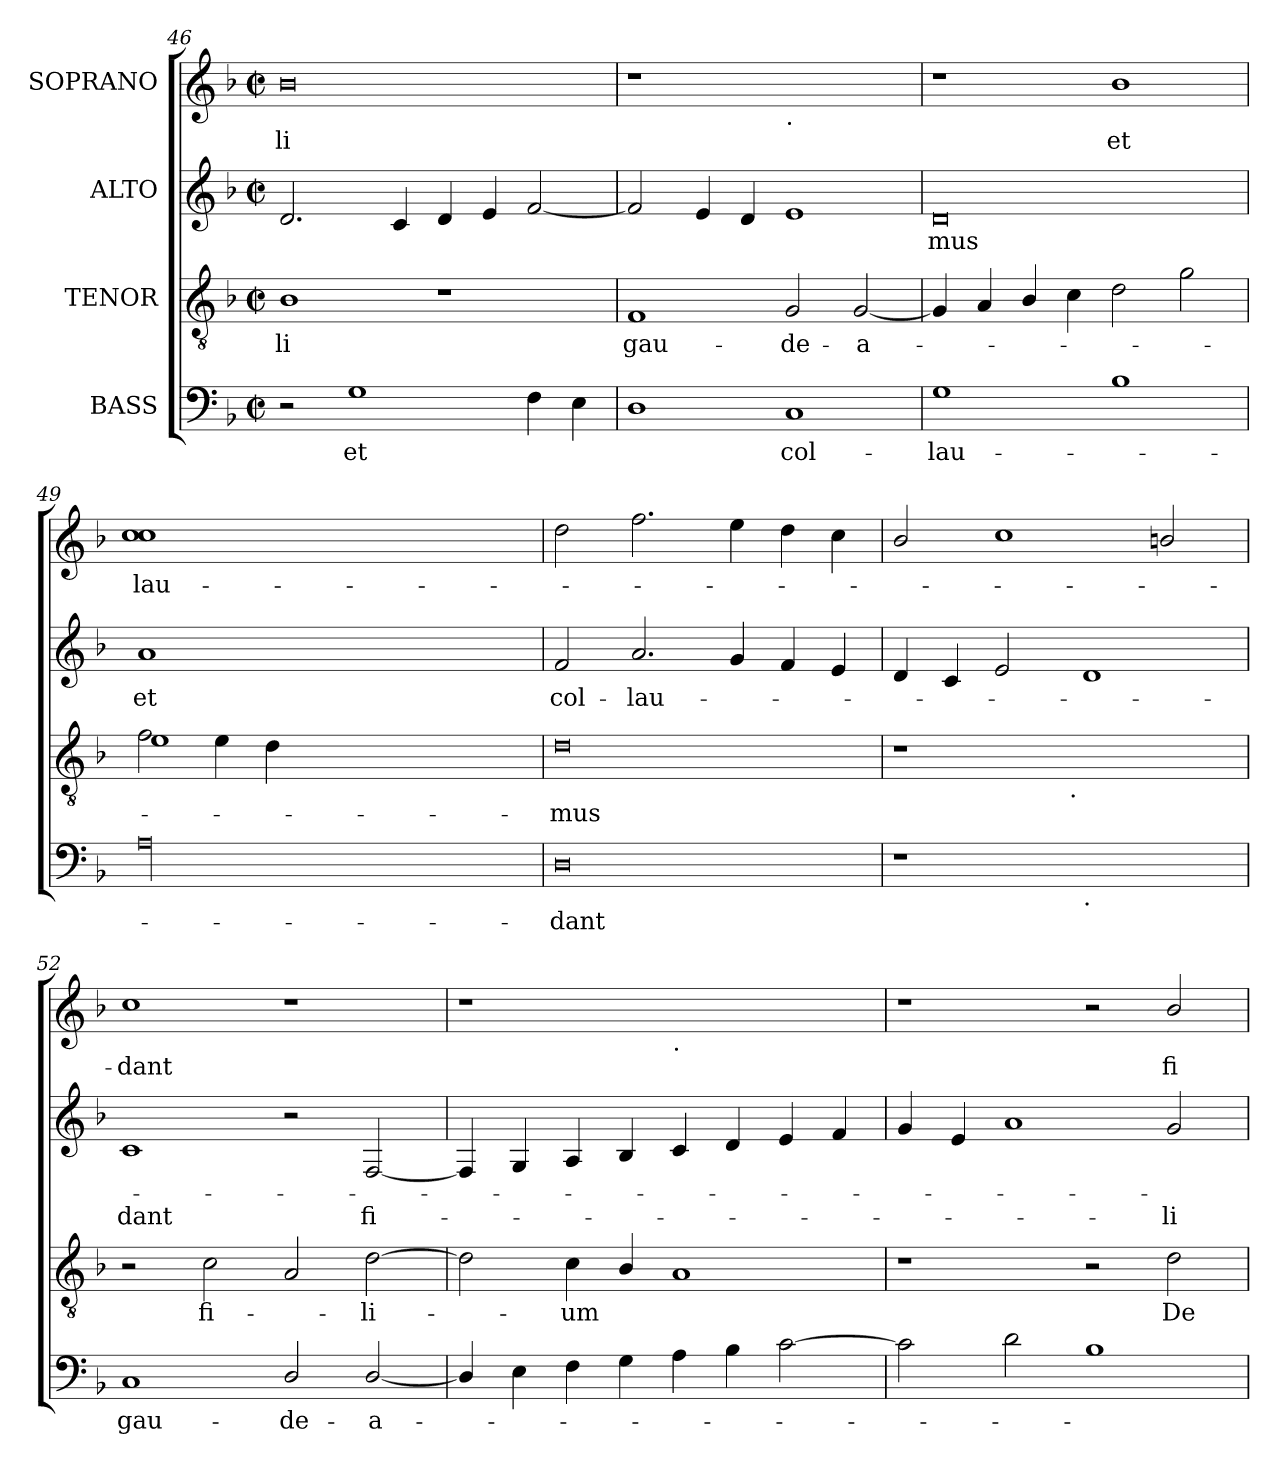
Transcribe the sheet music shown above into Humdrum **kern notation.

**kern	**text	**kern	**text	**kern	**text	**text	**kern	**text
*part4	*part4	*part3	*part3	*part2	*part2	*part2	*part1	*part1
*staff4	*staff4	*staff3	*staff3	*staff2	*staff2	*staff2	*staff1	*staff1
*I"BASS	*	*I"TENOR	*	*I"ALTO	*	*	*I"SOPRANO	*
*clefF4	*	*clefGv2	*	*clefG2	*	*	*clefG2	*
*k[b-]	*	*k[b-]	*	*k[b-]	*	*	*k[b-]	*
*F:	*	*F:	*	*F:	*	*	*F:	*
*M2/2	*	*M2/2	*	*M2/2	*	*	*M2/2	*
*met(c|)	*	*met(c|)	*	*met(c|)	*	*	*met(c|)	*
=46	=46	=46	=46	=46	=46	=46	=46	=46
!	!	!	!LO:LY:b	!	!	!	!	!LO:LY:b:rj
2r	.	1B-	-li	2.d/	.	.	0b-	-li
!	!LO:LY:b	!	!	!	!	!	!	!
1G	et	.	.	.	.	.	.	.
.	.	.	.	4c/	.	.	.	.
.	.	1r	.	4d/	.	.	.	.
.	.	.	.	4e/	.	.	.	.
4F\	.	.	.	[<2f/	.	.	.	.
4E\	.	.	.	.	.	.	.	.
=47	=47	=47	=47	=47	=47	=47	=47	=47
!	!	!	!LO:LY:b	!	!	!	!	!
1D	.	1F	gau-	2f/]	.	.	1r	.
.	.	.	.	4e/	.	.	.	.
.	.	.	.	4d/	.	.	.	.
!	!	!	!	!	!	!	!LO:TX:b:t=.	!
!	!LO:LY:b	!	!LO:LY:b	!	!	!	!	!
1C	col-	2G/	-de-	1e	.	.	1ryy	.
!	!	!	!LO:LY:b	!	!	!	!	!
.	.	[>2G/	-a-	.	.	.	.	.
!!LO:PB:g=z
=48	=48	=48	=48	=48	=48	=48	=48	=48
!	!LO:LY:b	!	!	!	!LO:LY:b	!	!	!
1G	-lau-	4G/]	.	0d	-mus	.	1r	.
.	.	4A/	.	.	.	.	.	.
.	.	4B-/	.	.	.	.	.	.
.	.	4c\	.	.	.	.	.	.
!	!	!	!	!	!	!	!	!LO:LY:b
1B-	.	2d\	.	.	.	.	1b-	et
.	.	2g\	.	.	.	.	.	.
=49	=49	=49	=49	=49	=49	=49	=49	=49
*	*	*^	*	*	*	*	*	*
!	!	!	!	!	!	!LO:LY:b	!	!	!LO:LY:b
00A	.	2f\	1e	.	1a	et	.	1cc 1cc	-lau-
.	.	4e\	.	.	.	.	.	.	.
.	.	4d\	.	.	.	.	.	.	.
.	.	0.ryy	0.ryy	.	0.ryy	.	.	0.ryy	.
=50	=50	=50	=50	=50	=50	=50	=50	=50	=50
!	!LO:LY:b	!	!	!LO:LY:b	!	!LO:LY:b	!	!	!
*	*	*v	*v	*	*	*	*	*	*
0D	-dant	0d	-mus	2f/	col-	.	2dd\	.
!	!	!	!	!	!LO:LY:b	!	!	!
.	.	.	.	2.a/	-lau-	.	2.ff\	.
.	.	.	.	4g/	.	.	4ee\	.
.	.	.	.	4f/	.	.	4dd\	.
.	.	.	.	4e/	.	.	4cc\	.
=51	=51	=51	=51	=51	=51	=51	=51	=51
*	*	*^	*	*	*	*	*	*
1r	.	1r	2ryy	.	4d/	.	.	2b-/	.
.	.	.	.	.	4c/	.	.	.	.
.	.	.	4...ryy	.	2e/	.	.	1cc	.
!	!	!	!LO:TX:b:t=.	!	!	!	!	!	!
.	.	.	1ryy	.	.	.	.	.	.
!LO:TX:b:t=.	!	!	!	!	!	!	!	!	!
1ryy	.	1ryy	.	.	1d	.	.	.	.
.	.	.	.	.	.	.	.	2b/	.
.	.	.	32ryy	.	.	.	.	.	.
!!LO:LB:g=z
=52	=52	=52	=52	=52	=52	=52	=52	=52	=52
!	!LO:LY:b	!	!	!	!	!	!LO:LY:b	!	!LO:LY:b
*	*	*v	*v	*	*	*	*	*	*
1C	gau-	2r	.	1c	.	-dant	1cc	-dant
!	!	!	!LO:LY:b	!	!	!	!	!
.	.	2c\	fi-	.	.	.	.	.
!	!LO:LY:b	!	!	!	!	!	!	!
2D/	-de-	2A/	.	2r	.	.	1r	.
!	!LO:LY:b	!	!LO:LY:b	!	!	!LO:LY:b	!	!
[<2D/	-a-	[>2d\	-li-	[<2F/	.	fi-	.	.
=53	=53	=53	=53	=53	=53	=53	=53	=53
4D/]	.	2d\]	.	4F/]	.	.	1r	.
4E\	.	.	.	4G/	.	.	.	.
!	!	!	!LO:LY:b	!	!	!	!	!
4F\	.	4c\	-um	4A/	.	.	.	.
4G\	.	4B-/	.	4B-/	.	.	.	.
!	!	!	!	!	!	!	!LO:TX:b:t=.	!
4A\	.	1A	.	4c/	.	.	1ryy	.
4B-\	.	.	.	4d/	.	.	.	.
[>2c\	.	.	.	4e/	.	.	.	.
.	.	.	.	4f/	.	.	.	.
=54	=54	=54	=54	=54	=54	=54	=54	=54
2c\]	.	1r	.	4g/	.	.	1r	.
.	.	.	.	4e/	.	.	.	.
2d\	.	.	.	1a	.	.	.	.
1B-	.	2r	.	.	.	.	2r	.
!	!	!	!LO:LY:b	!	!	!LO:LY:b	!	!LO:LY:b
.	.	2d\	De-	2g/	.	-li-	2b-/	fi-
=	=	=	=	=	=	=	=	=
*-	*-	*-	*-	*-	*-	*-	*-	*-
